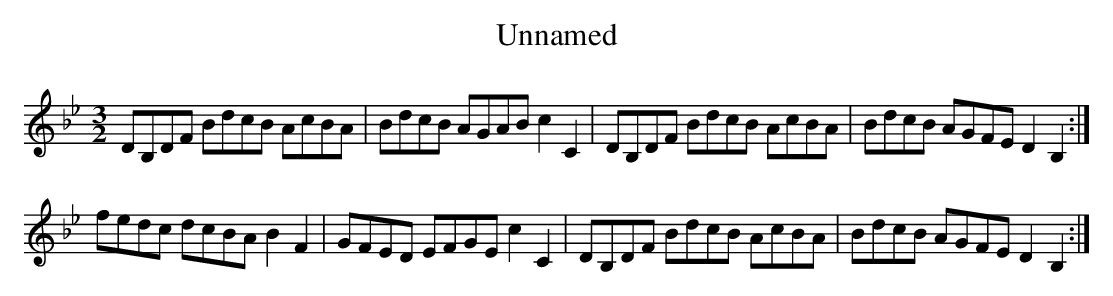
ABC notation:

X:1
T:Unnamed
M:3/2
L:1/8
K:Bb
DB,DF BdcB AcBA | BdcB AGAB c2 C2 | DB,DF BdcB AcBA | BdcB AGFE D2 B,2 :|
fedc dcBA B2 F2 | GFED EFGE c2 C2 |DB,DF BdcB AcBA | BdcB AGFE D2 B,2 :|
